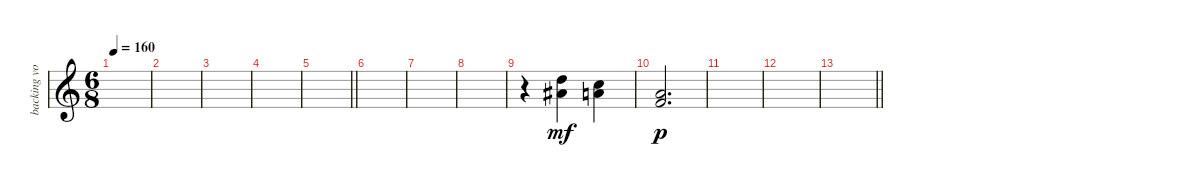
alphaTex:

\track ("backing vocals" "backing vo") {instrument lead5charang}
\staff {score}
\tuning (E4 B3 G3 D3 A2 E2) {hide}
\ts (6 8)
\tempo 160
\clef g2
\ks c
|
|
|
|
\barLineRight lightlight
|
|
|
|
r.4 (6.1 15.2).4{dy mf} (5.1 13.2).4 |
(1.1 10.2).2{d dy p} |
|
|
\barLineRight lightlight
